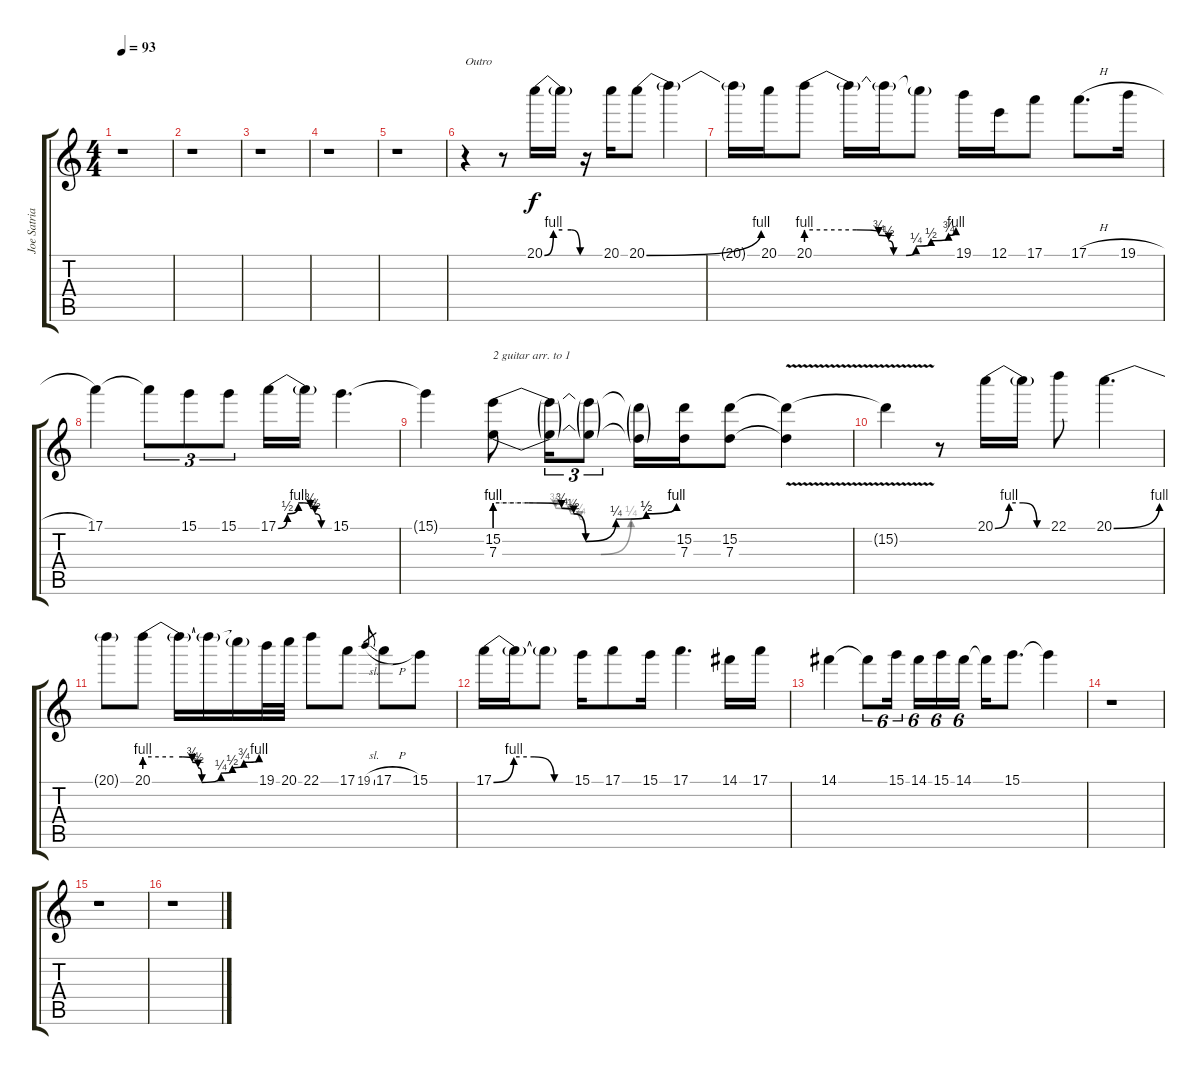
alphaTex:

\track ("Joe Satriani" "Joe Satria") {instrument distortionguitar}
\staff {score tabs}
\tuning (E4 B3 G3 D3 A2 E2) {hide}
\ts (4 4)
\tempo 93
\clef g2
\ks c
r.1{dy f} |
r.1 |
r.1 |
r.1 |
r.1 |
r.4{txt "Outro"} r.8 20.1{be (custom 0 0 15 4 30 4 45 4 60 0)}.16 20.1{t}.16 r.16 20.1.16 20.1{be (bend 0 0 60 4)}.8 20.1{t}.4 |
20.1{t}.16 20.1.16 20.1{be (custom 0 4 20 4 29 3 33 2 35 0 40 0 44 1 50 2 57 3 60 4)}.8 20.1{t}.16 20.1{t}.16 20.1{t}.8 19.1.16 12.1.16 17.1.8 17.1{h}.8{d} 19.1{h}.16 |
17.1.4 17.1{t}.8{tu (3 2)} 15.1.8{tu (3 2)} 15.1.8{tu (3 2)} 17.1{be (custom 0 0 10 2 22 4 28 4 35 3 40 2 47 0 60 0)}.16 17.1{t}.16 15.1.4{d} |
15.1{t}.4 (15.2{be (custom 0 4 11 4 22 3 26 2 30 0 40 1 50 2 60 4)} 7.3{be (custom 0 4 15 4 20 3 25 2 28 1 30 0 35 0 45 1 50 2 60 4)}).8{txt "2 guitar arr. to 1"} (15.2{t} 7.3{t}).16{tu (3 2)} (15.2{t} 7.3{t}).8{tu (3 2)} (15.2{t} 7.3{t}).16 (15.2 7.3).16 (15.2 7.3).8 (15.2{v t} 7.3{v t}).4 |
15.2{v t}.4 r.8 20.1{be (custom 0 0 15 4 30 4 45 0 60 0)}.16 20.1{t}.16 22.1.8 20.1{be (bend 0 0 60 4)}.4{d} |
20.1{t}.8 20.1{be (custom 0 4 15 4 20 4 25 3 28 2 30 0 40 1 46 2 52 3 60 4)}.8 20.1{t}.16 20.1{t}.16 20.1{t}.16 19.1.32 20.1.32 22.1.8 17.1.8 19.1{sl}.8{gr} 17.1{h}.8 15.1.8 |
17.1{be (custom 0 0 15 4 30 4 45 0 60 0)}.16 17.1{t}.16 17.1{t}.8 15.1.16 17.1.8 15.1.16 17.1.4{d} 14.1.16 17.1.16 |
14.1.4 14.1{t}.8{tu (6 4)} 15.1.16{tu (6 4)} 14.1.16{tu (6 4)} 15.1.16{tu (6 4)} 14.1.16{tu (6 4)} 14.1{t}.16 15.1.8{d} 15.1{t}.4 |
r.1 |
r.1 |
r.1
